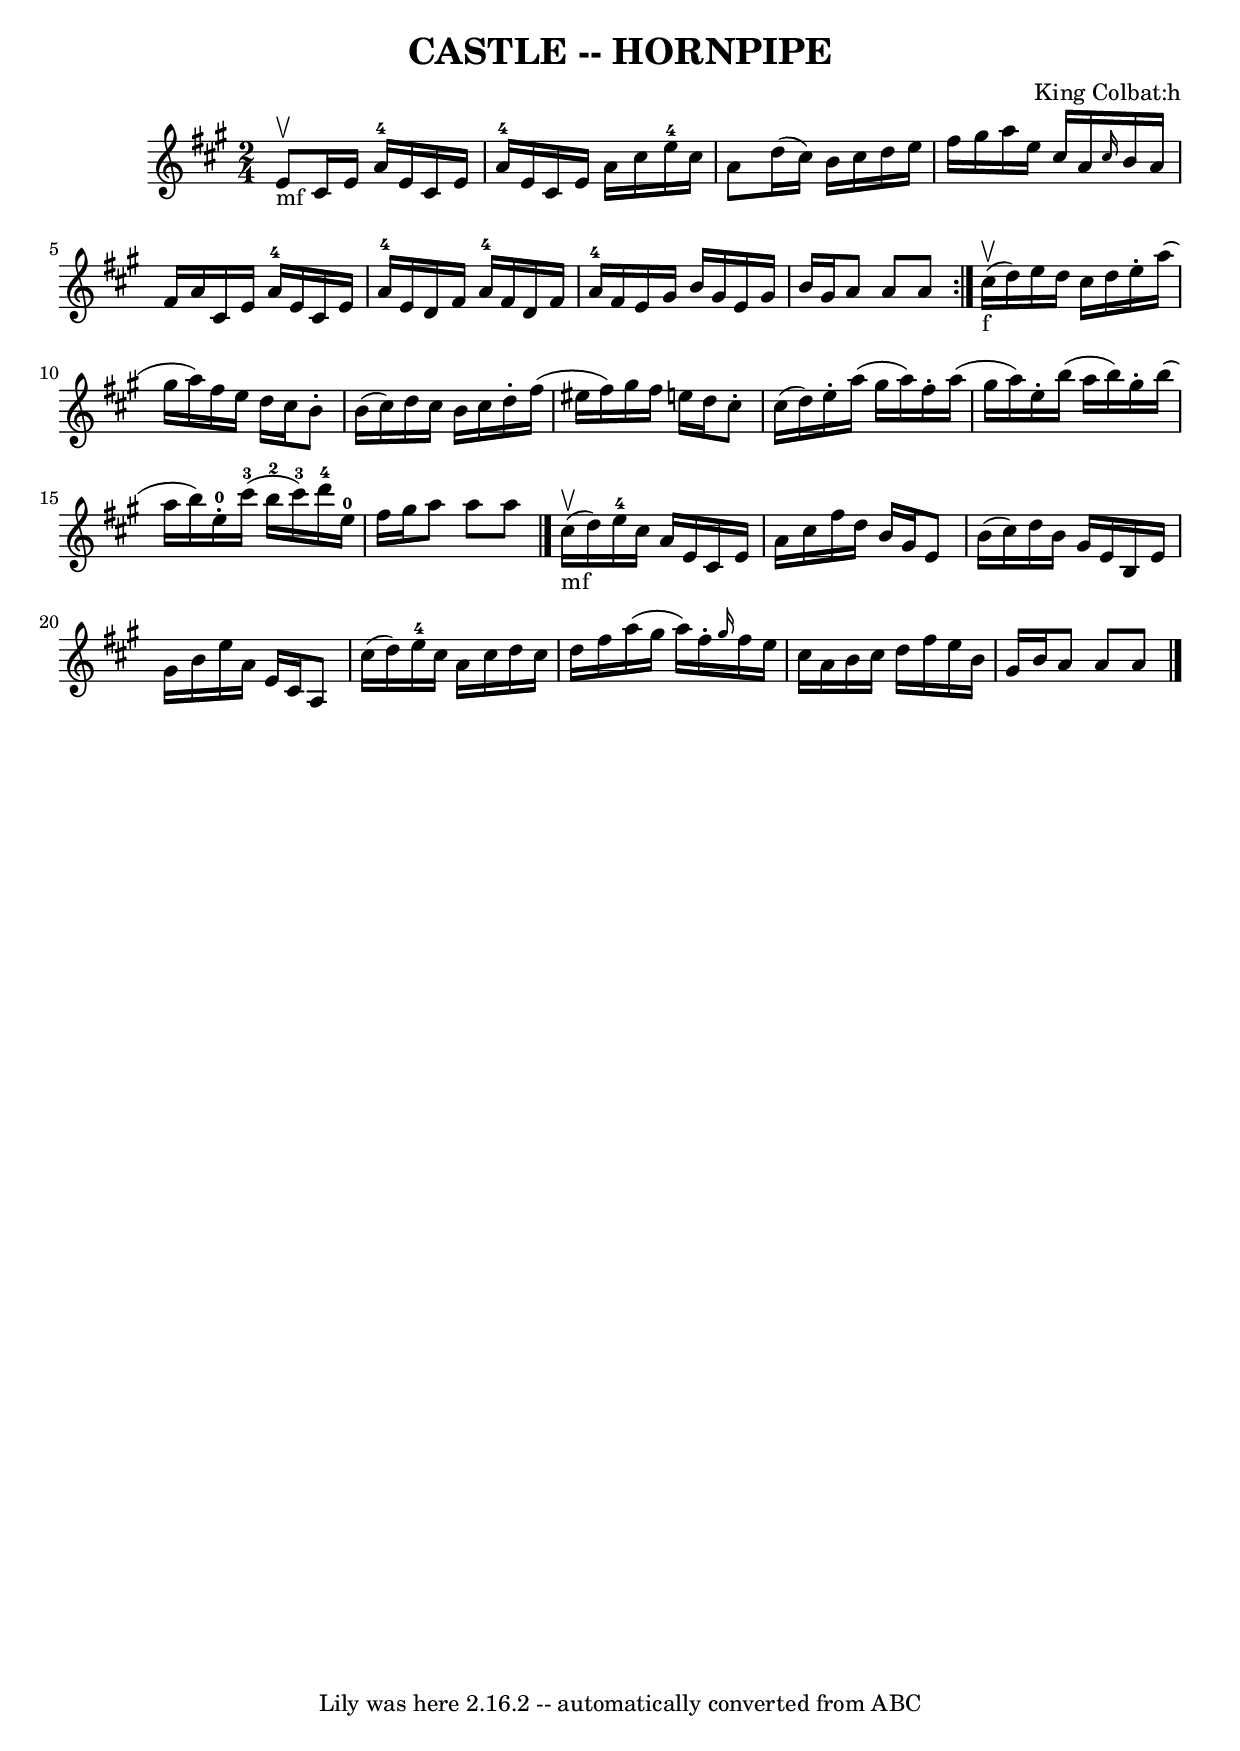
\version "2.16.2"
\include "Mammoth.ily"
\header {
  %% book = "Ryan's Mammoth Collection of Fiddle Tunes"
  composer = "King Colbat:h"
  crossRefNumber = "1"
  footnotes = ""
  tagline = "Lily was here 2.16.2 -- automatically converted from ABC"
  title = "CASTLE -- HORNPIPE"

}
voicedefault =  {



  \repeat volta 2 {

    \time 2/4 
    \key a \major
    e'8_"mf"^\upbow       |
    cis'16 e'16    
    a'16-4 e'16 cis'16 e'16 a'16-4 e'16    |
    cis'16    
    e'16 a'16 cis''16 e''16-4 cis''16 a'8    |
    d''16 (
    cis''16) b'16 cis''16 d''16 e''16 fis''16 gis''16     |
    a''16 e''16 cis''16 a'16  \grace { cis''16  
				     } b'16    
    a'16 fis'16 a'16    | |
    cis'16 e'16 a'16-4   
    e'16 cis'16 e'16 a'16-4 e'16    |
    d'16 fis'16 a'16-4 fis'16 d'16 fis'16 a'16-4 fis'16    |
    e'16    
    gis'16 b'16 gis'16 e'16 gis'16 b'16 gis'16    |
    a'8  
    a'8 a'8    
  } cis''16_"f"(^\upbow d''16)       |
  
  e''16 d''16 cis''16 d''16 e''16-. a''16 (gis''16 a''16)  |
  fis''16 e''16 d''16 cis''16 b'8-. b'16 (cis''16)   |
  d''16 cis''16 b'16 cis''16 d''16-. fis''16 (
  eis''16 fis''16)   |
  gis''16 fis''16 e''16 d''16    
  cis''8-. cis''16 (d''16)   | |
  e''16-. a''16 (
  gis''16 a''16) fis''16-. a''16 (gis''16 a''16)   |
  
  e''16-. b''16 (a''16 b''16) gis''16-. b''16 (a''16    
  b''16)       |
  e''16-0-. cis'''16-3(b''16-2   
  cis'''16-3) d'''16-4 e''16-0 fis''16 gis''16    |
  
  a''8 a''8 a''8    \bar "|." cis''16_"mf"(^\upbow d''16)     |
  e''16-4 cis''16 a'16 e'16 cis'16 e'16 a'16  
  cis''16    |
  fis''16 d''16 b'16 gis'16 e'8 b'16 (
  cis''16)   |
  d''16 b'16 gis'16 e'16 b16 e'16    
  gis'16 b'16    |
  e''16 a'16 e'16 cis'16 a8 cis''16 (
  d''16)   | |
  e''16-4 cis''16 a'16 cis''16 
  d''16 cis''16 d''16 fis''16    |
  a''16 (gis''16    
  a''16) fis''16-. \grace { gis''16  
			   } fis''16 e''16 cis''16    
  a'16    |
  b'16 cis''16 d''16 fis''16 e''16 b'16    
  gis'16 b'16    |
  a'8 a'8 a'8    \bar "|."   

}

\score{
  <<

    \context Staff="default"
    {
      \voicedefault 
      
    }

  >>
  \layout {
    
  }
  \midi {
  }

}
